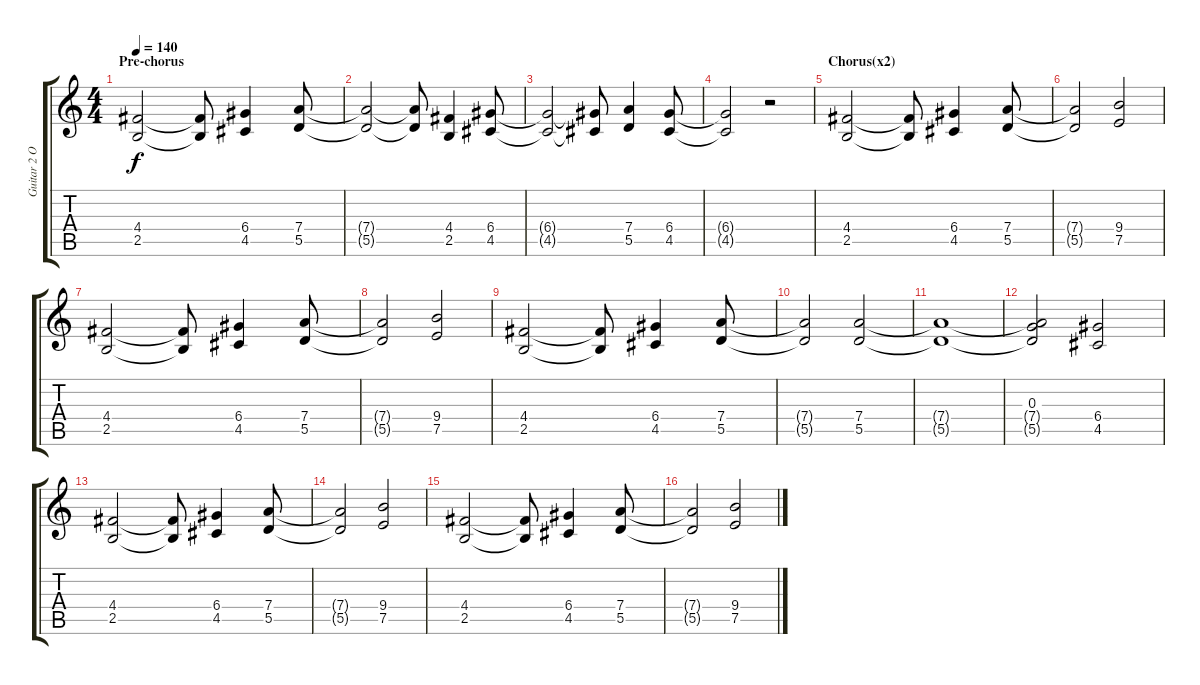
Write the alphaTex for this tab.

\track ("Guitar 2 Overdriven" "Guitar 2 O") {instrument overdrivenguitar}
\staff {score tabs}
\tuning (E4 B3 G3 D3 A2 E2) {hide}
\ts (4 4)
\section ("" "Pre-chorus")
\tempo 140
\clef g2
\ks c
(4.4 2.5).2{dy f volume 15 instrument overdrivenguitar} (4.4{t} 2.5{t}).8 (6.4 4.5).4 (7.4 5.5).8 |
(7.4{t} 5.5{t}).2 (7.4{t} 5.5{t}).8 (4.4 2.5).4 (6.4 4.5).8 |
(6.4{t} 4.5{t}).2 (6.4{t} 4.5{t}).8 (7.4 5.5).4 (6.4 4.5).8 |
(6.4{t} 4.5{t}).2 r.2 |
\section ("" "Chorus(x2)")
(4.4 2.5).2{volume 12} (4.4{t} 2.5{t}).8 (6.4 4.5).4 (7.4 5.5).8 |
(7.4{t} 5.5{t}).2 (9.4 7.5).2 |
(4.4 2.5).2 (4.4{t} 2.5{t}).8 (6.4 4.5).4 (7.4 5.5).8 |
(7.4{t} 5.5{t}).2 (9.4 7.5).2 |
(4.4 2.5).2 (4.4{t} 2.5{t}).8 (6.4 4.5).4 (7.4 5.5).8 |
(7.4{t} 5.5{t}).2 (7.4 5.5).2 |
(7.4{t} 5.5{t}).1 |
(0.3 7.4{t} 5.5{t}).2 (6.4 4.5).2 |
(4.4 2.5).2 (4.4{t} 2.5{t}).8 (6.4 4.5).4 (7.4 5.5).8 |
(7.4{t} 5.5{t}).2 (9.4 7.5).2 |
(4.4 2.5).2 (4.4{t} 2.5{t}).8 (6.4 4.5).4 (7.4 5.5).8 |
(7.4{t} 5.5{t}).2 (9.4 7.5).2
